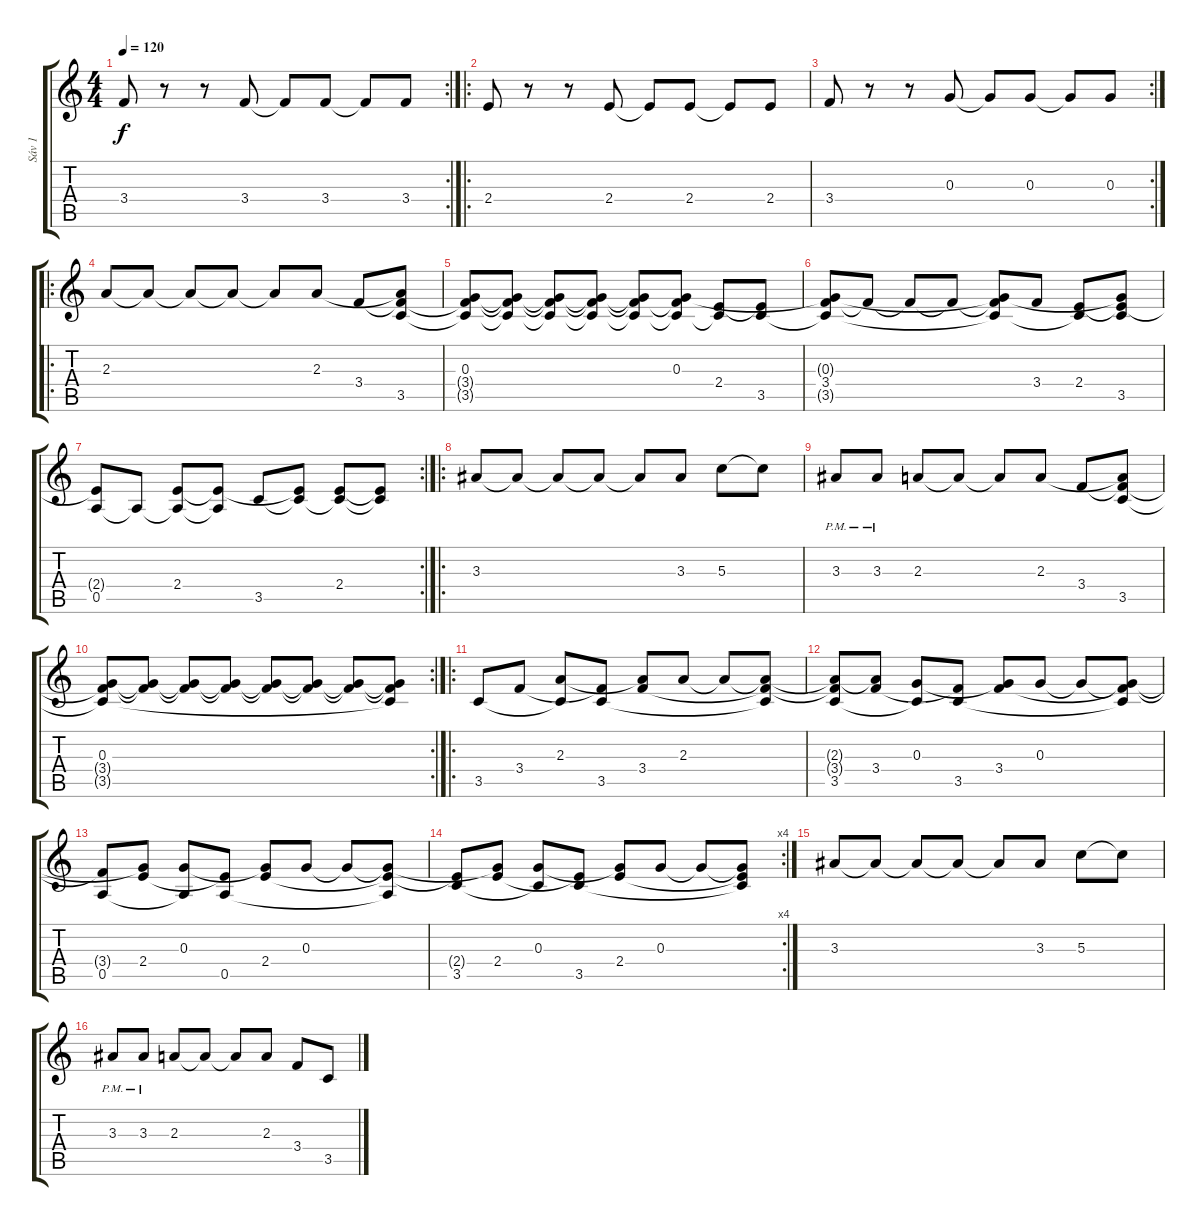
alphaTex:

\track ("Sáv 1" "Sáv 1") {instrument acousticguitarnylon}
\staff {score tabs}
\tuning (E4 B3 G3 D3 A2 E2) {hide}
\rc 2
\ts (4 4)
\tempo 120
\clef g2
\ks c
3.4.8{dy f instrument acousticguitarnylon} r.8 r.8 3.4.8 3.4{t}.8 3.4.8 3.4{t}.8 3.4.8 |
\ro
2.4.8 r.8 r.8 2.4.8 2.4{t}.8 2.4.8 2.4{t}.8 2.4.8 |
\rc 2
3.4.8 r.8 r.8 0.3.8 0.3{t}.8 0.3.8 0.3{t}.8 0.3.8 |
\ro
2.3.8 2.3{t}.8 2.3{t}.8 2.3{t}.8 2.3{t}.8 2.3.8 3.4.8 (2.3{t} 3.4{t} 3.5).8 |
(0.3 3.4{t} 3.5{t}).8 (0.3{t} 3.4{t} 3.5{t}).8 (0.3{t} 3.4{t} 3.5{t}).8 (0.3{t} 3.4{t} 3.5{t}).8 (0.3{t} 3.4{t} 3.5{t}).8 (0.3 3.4{t} 3.5{t}).8 (2.4 3.5{t}).8 (2.4{t} 3.5).8 |
(0.3{t} 3.4 3.5{t}).8 3.4{t}.8 3.4{t}.8 3.4{t}.8 (0.3{t} 3.4{t} 3.5{t}).8 3.4.8 (2.4 3.5{t}).8 (0.3{t} 2.4{t} 3.5).8 |
\rc 2
(2.4{t} 0.5).8 0.5{t}.8 (2.4 0.5{t}).8 (2.4{t} 0.5{t}).8 3.5.8 (2.4{t} 3.5{t}).8 (2.4 3.5{t}).8 (2.4{t} 3.5{t}).8 |
\ro
3.3.8 3.3{t}.8 3.3{t}.8 3.3{t}.8 3.3{t}.8 3.3.8 5.3.8 5.3{t}.8 |
3.3{pm}.8 3.3{pm}.8 2.3.8 2.3{t}.8 2.3{t}.8 2.3.8 3.4.8 (2.3{t} 3.4{t} 3.5).8 |
\rc 2
(0.3 3.4{t} 3.5{t}).8 (0.3{t} 3.4{t}).8 (0.3{t} 3.4{t}).8 (0.3{t} 3.4{t}).8 (0.3{t} 3.4{t}).8 (0.3{t} 3.4{t}).8 (0.3{t} 3.4{t}).8 (0.3{t} 3.4{t} 3.5{t}).8 |
\ro
3.5.8 3.4.8 (2.3 3.5{t}).8 (3.4{t} 3.5).8 (2.3{t} 3.4).8 2.3.8 2.3{t}.8 (2.3{t} 3.4{t} 3.5{t}).8 |
(2.3{t} 3.4{t} 3.5).8 (2.3{t} 3.4).8 (0.3 3.5{t}).8 (3.4{t} 3.5).8 (0.3{t} 3.4).8 0.3.8 0.3{t}.8 (0.3{t} 3.4{t} 3.5{t}).8 |
(3.4{t} 0.5).8 (0.3{t} 2.4).8 (0.3 0.5{t}).8 (2.4{t} 0.5).8 (0.3{t} 2.4).8 0.3.8 0.3{t}.8 (0.3{t} 2.4{t} 0.5{t}).8 |
\rc 4
(2.4{t} 3.5).8 (0.3{t} 2.4).8 (0.3 3.5{t}).8 (2.4{t} 3.5).8 (0.3{t} 2.4).8 0.3.8 0.3{t}.8 (0.3{t} 2.4{t} 3.5{t}).8 |
3.3.8 3.3{t}.8 3.3{t}.8 3.3{t}.8 3.3{t}.8 3.3.8 5.3.8 5.3{t}.8 |
3.3{pm}.8 3.3{pm}.8 2.3.8 2.3{t}.8 2.3{t}.8 2.3.8 3.4.8 3.5.8
